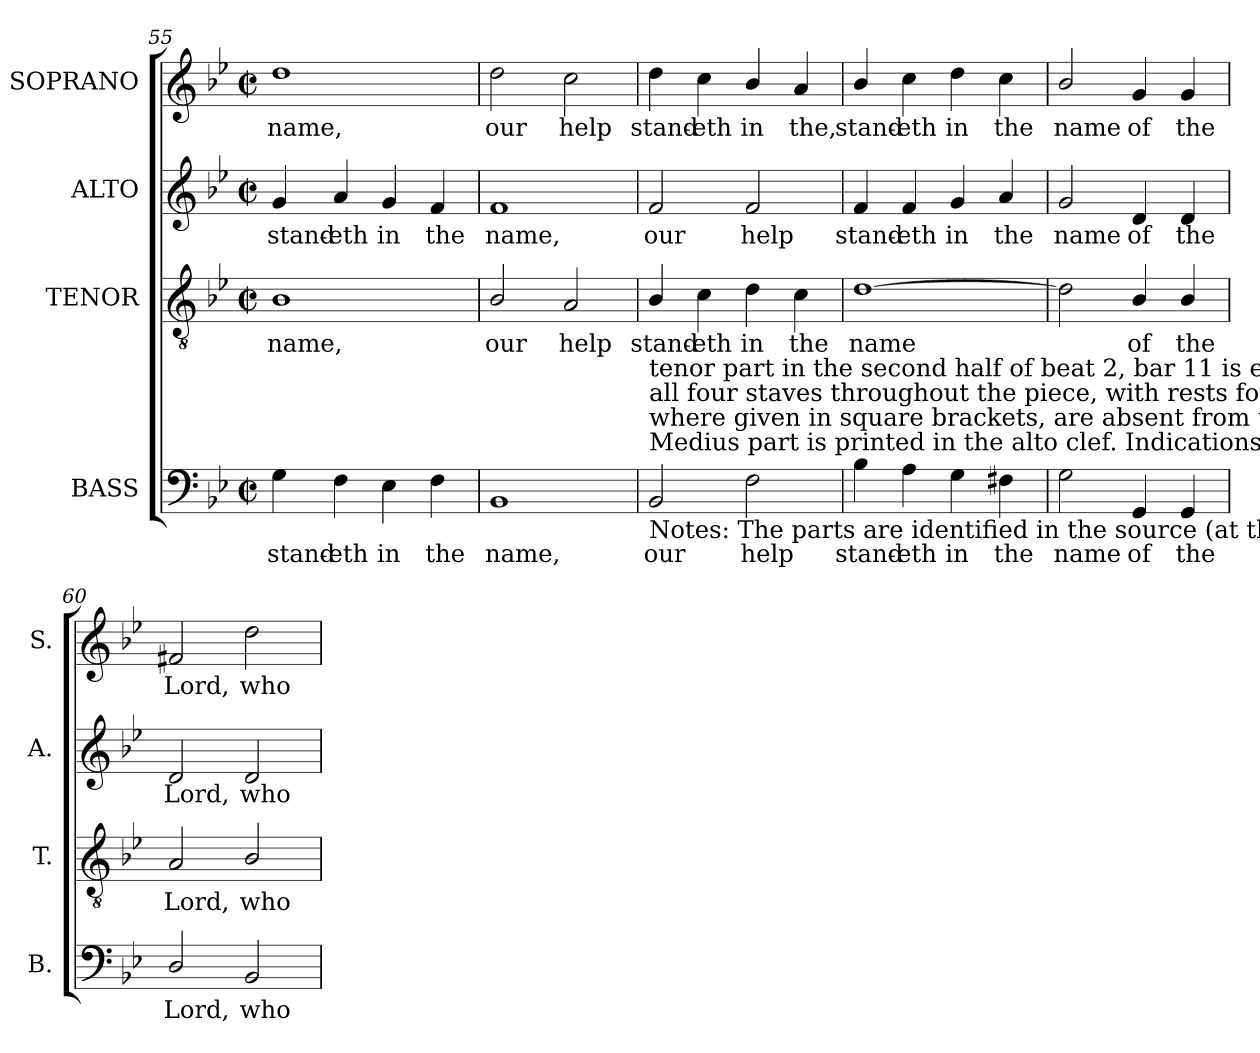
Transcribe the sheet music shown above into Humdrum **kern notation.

**kern	**text	**kern	**text	**kern	**text	**kern	**text
*part4	*part4	*part3	*part3	*part2	*part2	*part1	*part1
*staff4	*staff4	*staff3	*staff3	*staff2	*staff2	*staff1	*staff1
*I"BASS	*	*I"TENOR	*	*I"ALTO	*	*I"SOPRANO	*
*I'B.	*	*I'T.	*	*I'A.	*	*I'S.	*
*clefF4	*	*clefGv2	*	*clefG2	*	*clefG2	*
*	*	*ITrd7c12	*	*	*	*	*
*k[b-e-]	*	*k[b-e-]	*	*k[b-e-]	*	*k[b-e-]	*
*g:	*	*g:	*	*g:	*	*g:	*
*M2/2	*	*M2/2	*	*M2/2	*	*M2/2	*
*met(c|)	*	*met(c|)	*	*met(c|)	*	*met(c|)	*
=55	=55	=55	=55	=55	=55	=55	=55
!	!LO:LY:b:color=#000000	!	!	!	!	!	!
!	!	!	!LO:LY:b:color=#000000	!	!	!	!
!	!	!	!	!	!LO:LY:b:color=#000000	!	!
!	!	!	!	!	!	!	!LO:LY:b:color=#000000
4Gi\	stand-	1BB-i	name,	4gi/	stand-	1ddi	name,
!	!LO:LY:b:color=#000000	!	!	!	!	!	!
!	!	!	!	!	!LO:LY:b:color=#000000	!	!
4Fi\	-eth	.	.	4ai/	-eth	.	.
!	!LO:LY:b:color=#000000	!	!	!	!	!	!
!	!	!	!	!	!LO:LY:b:color=#000000	!	!
4E-i\	in	.	.	4gi/	in	.	.
!	!LO:LY:b:color=#000000	!	!	!	!	!	!
!	!	!	!	!	!LO:LY:b:color=#000000	!	!
4Fi\	the	.	.	4fi/	the	.	.
=56	=56	=56	=56	=56	=56	=56	=56
!	!LO:LY:b:color=#000000	!	!	!	!	!	!
!	!	!	!LO:LY:b:color=#000000	!	!	!	!
!	!	!	!	!	!LO:LY:b:color=#000000	!	!
!	!	!	!	!	!	!	!LO:LY:b:color=#000000
1BB-i	name,	2BB-i/	our	1fi	name,	2ddi\	our
!	!	!	!LO:LY:b:color=#000000	!	!	!	!
!	!	!	!	!	!	!	!LO:LY:b:color=#000000
.	.	2AAi/	help	.	.	2cci\	help
!!LO:LB:g=z
=57	=57	=57	=57	=57	=57	=57	=57
!	!LO:LY:b:color=#000000	!	!	!	!	!	!
!	!	!	!LO:LY:b:color=#000000	!	!	!	!
!	!	!	!	!	!LO:LY:b:color=#000000	!	!
!LO:TX:b:t=Notes&colon; The parts are identified in the source (at the start of this anthem) as Cantus - Medius - Tenor - Bass&colon; the	!	!	!	!	!	!	!
!LO:TX:t=Medius part is printed in the alto clef. Indications of voicing for solos, which have been added to the present edition	!	!	!	!	!	!	!
!LO:TX:t=where given in square brackets, are absent from the source, where the voicing is clearly shown by the presence of	!	!	!	!	!	!	!
!LO:TX:t=all four staves throughout the piece, with rests for the other three parts in each solo. The natural on the C in the	!	!	!	!	!	!	!
!LO:TX:t=tenor part in the second half of beat 2, bar 11 is editorial&colon; this note has no accidental in the source.	!	!	!	!	!	!	!
!	!	!	!	!	!	!	!LO:LY:b:color=#000000
2BB-i/	our	4BB-i/	stand-	2fi/	our	4ddi\	stand-
!	!	!	!LO:LY:b:color=#000000	!	!	!	!
!	!	!	!	!	!	!	!LO:LY:b:color=#000000
.	.	4Ci\	-eth	.	.	4cci\	-eth
!	!LO:LY:b:color=#000000	!	!	!	!	!	!
!	!	!	!LO:LY:b:color=#000000	!	!	!	!
!	!	!	!	!	!LO:LY:b:color=#000000	!	!
!	!	!	!	!	!	!	!LO:LY:b:color=#000000
2Fi\	help	4Di\	in	2fi/	help	4b-i/	in
!	!	!	!LO:LY:b:color=#000000	!	!	!	!
!	!	!	!	!	!	!	!LO:LY:b:color=#000000
.	.	4Ci\	the	.	.	4ai/	the,
=58	=58	=58	=58	=58	=58	=58	=58
!	!LO:LY:b:color=#000000	!	!	!	!	!	!
!	!	!	!LO:LY:b:color=#000000	!	!	!	!
!	!	!	!	!	!LO:LY:b:color=#000000	!	!
!	!	!	!	!	!	!	!LO:LY:b:color=#000000
4B-i\	stand-	[1Di	name	4fi/	stand-	4b-i/	stand-
!	!LO:LY:b:color=#000000	!	!	!	!	!	!
!	!	!	!	!	!LO:LY:b:color=#000000	!	!
!	!	!	!	!	!	!	!LO:LY:b:color=#000000
4Ai\	-eth	.	.	4fi/	-eth	4cci\	-eth
!	!LO:LY:b:color=#000000	!	!	!	!	!	!
!	!	!	!	!	!LO:LY:b:color=#000000	!	!
!	!	!	!	!	!	!	!LO:LY:b:color=#000000
4Gi\	in	.	.	4gi/	in	4ddi\	in
!	!LO:LY:b:color=#000000	!	!	!	!	!	!
!	!	!	!	!	!LO:LY:b:color=#000000	!	!
!	!	!	!	!	!	!	!LO:LY:b:color=#000000
4F#Xi\	the	.	.	4ai/	the	4cci\	the
=59	=59	=59	=59	=59	=59	=59	=59
!	!LO:LY:b:color=#000000	!	!	!	!	!	!
!	!	!	!	!	!LO:LY:b:color=#000000	!	!
!	!	!	!	!	!	!	!LO:LY:b:color=#000000
2Gi\	name	2Di\]	.	2gi/	name	2b-i/	name
!	!LO:LY:b:color=#000000	!	!	!	!	!	!
!	!	!	!LO:LY:b:color=#000000	!	!	!	!
!	!	!	!	!	!LO:LY:b:color=#000000	!	!
!	!	!	!	!	!	!	!LO:LY:b:color=#000000
4GGi/	of	4BB-i/	of	4di/	of	4gi/	of
!	!LO:LY:b:color=#000000	!	!	!	!	!	!
!	!	!	!LO:LY:b:color=#000000	!	!	!	!
!	!	!	!	!	!LO:LY:b:color=#000000	!	!
!	!	!	!	!	!	!	!LO:LY:b:color=#000000
4GGi/	the	4BB-i/	the	4di/	the	4gi/	the
=60	=60	=60	=60	=60	=60	=60	=60
!	!LO:LY:b:color=#000000	!	!	!	!	!	!
!	!	!	!LO:LY:b:color=#000000	!	!	!	!
!	!	!	!	!	!LO:LY:b:color=#000000	!	!
!	!	!	!	!	!	!	!LO:LY:b:color=#000000
2Di/	Lord,	2AAi/	Lord,	2di/	Lord,	2f#Xi/	Lord,
!	!LO:LY:b:color=#000000	!	!	!	!	!	!
!	!	!	!LO:LY:b:color=#000000	!	!	!	!
!	!	!	!	!	!LO:LY:b:color=#000000	!	!
!	!	!	!	!	!	!	!LO:LY:b:color=#000000
2BB-i/	who	2BB-i/	who	2di/	who	2ddi\	who
=	=	=	=	=	=	=	=
*-	*-	*-	*-	*-	*-	*-	*-
